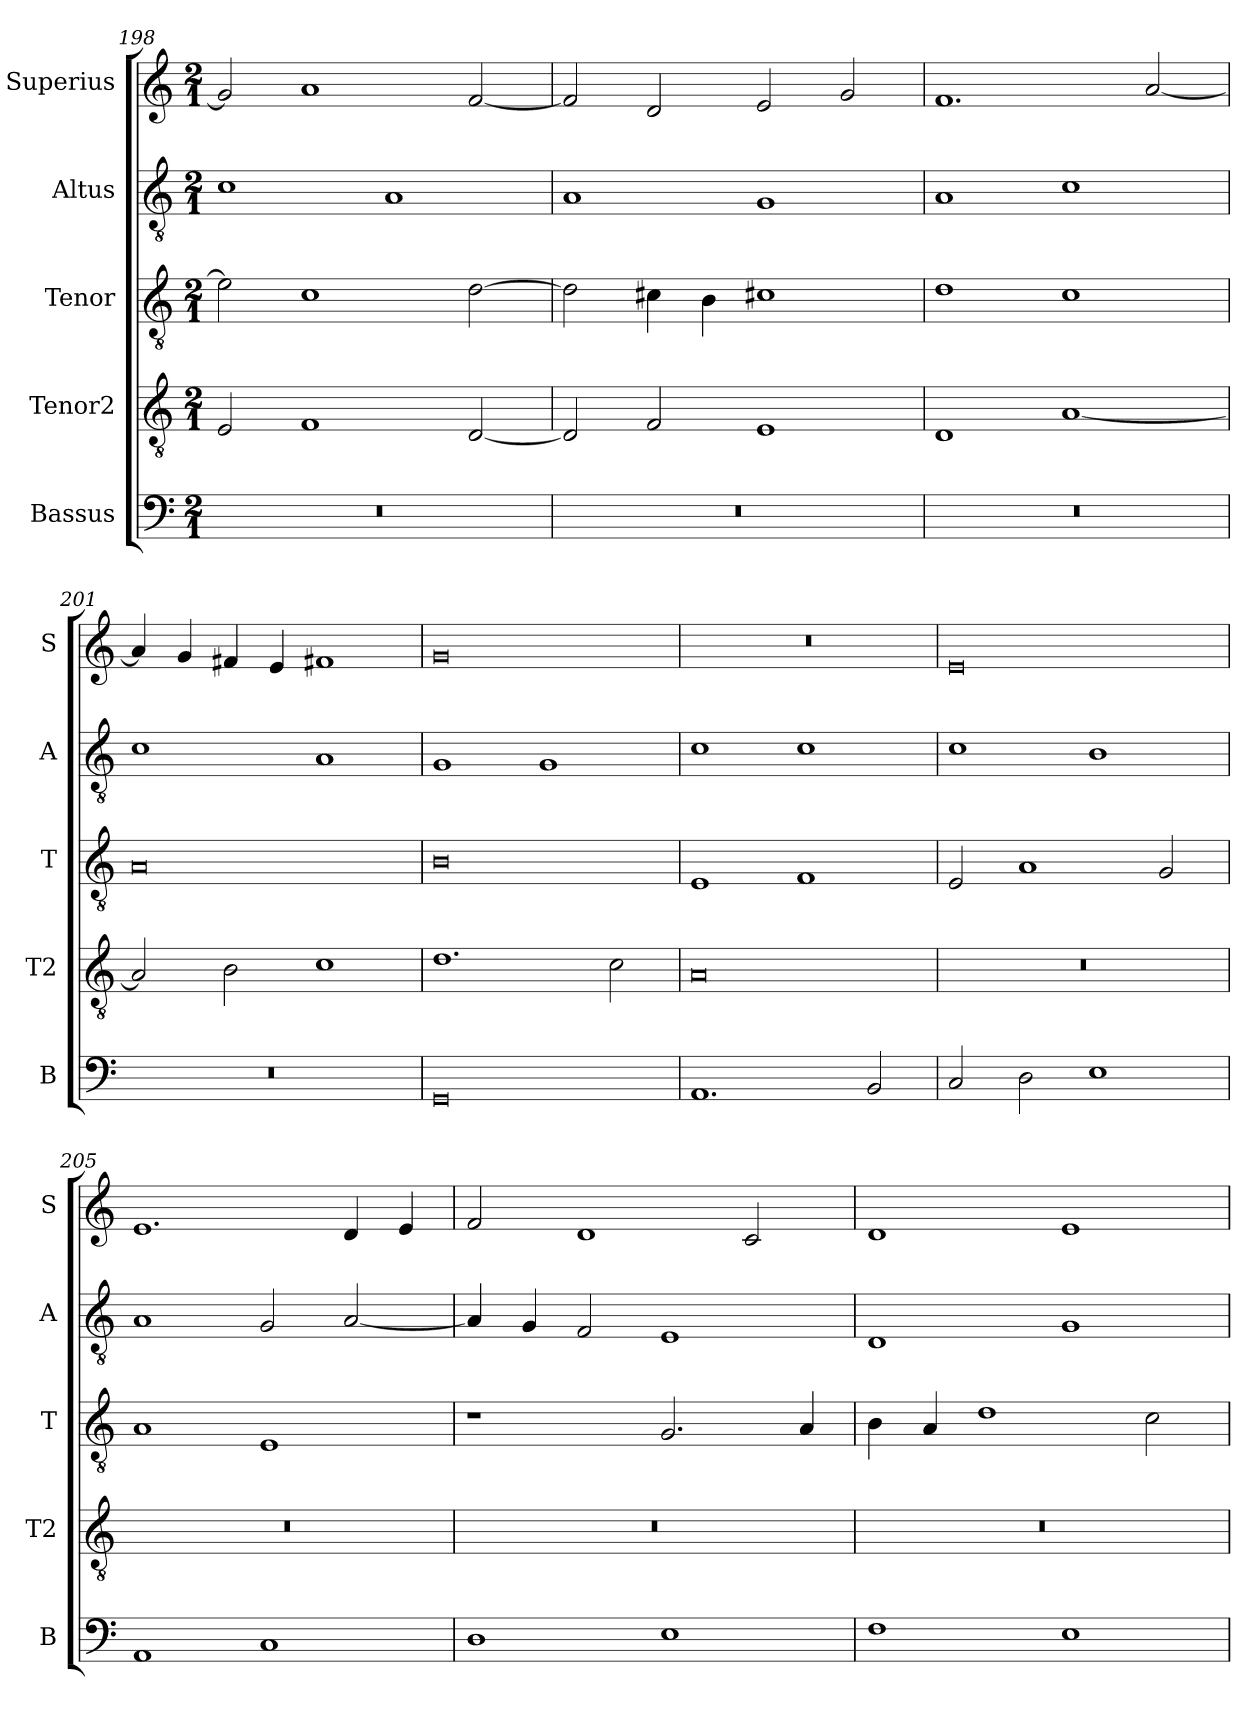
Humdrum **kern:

**kern	**kern	**kern	**kern	**kern
*part5	*part4	*part3	*part2	*part1
*staff5	*staff4	*staff3	*staff2	*staff1
*I"Bassus	*I"Tenor2	*I"Tenor	*I"Altus	*I"Superius
*I'B	*I'T2	*I'T	*I'A	*I'S
*clefF4	*clefGv2	*clefGv2	*clefGv2	*clefG2
*k[]	*k[]	*k[]	*k[]	*k[]
*M2/1	*M2/1	*M2/1	*M2/1	*M2/1
=198	=198	=198	=198	=198
0r	2E/	2e\]	1c	2g/]
.	1F	1c	.	1a
.	.	.	1A	.
.	[2D/	[2d\	.	[2f/
=199	=199	=199	=199	=199
0r	2D/]	2d\]	1A	2f/]
.	2F/	4c#X\	.	2d/
.	.	4B\	.	.
.	1E	1c#X	1G	2e/
.	.	.	.	2g/
=200	=200	=200	=200	=200
0r	1D	1d	1A	1.f
.	[1A	1c	1c	.
.	.	.	.	[2a/
=201	=201	=201	=201	=201
0r	2A/]	0A	1c	4a/]
.	.	.	.	4g/
.	2B\	.	.	4f#X/
.	.	.	.	4e/
.	1c	.	1A	1f#X
=202	=202	=202	=202	=202
0GG	1.d	0B	1G	0g
.	.	.	1G	.
.	2c\	.	.	.
=203	=203	=203	=203	=203
1.AA	0A	1E	1c	0r
.	.	1F	1c	.
2BB/	.	.	.	.
=204	=204	=204	=204	=204
2C/	0r	2E/	1c	0e
2D\	.	1A	.	.
1E	.	.	1B	.
.	.	2G/	.	.
=205	=205	=205	=205	=205
1AA	0r	1A	1A	1.e
1C	.	1E	2G/	.
.	.	.	[2A/	4d/
.	.	.	.	4e/
=206	=206	=206	=206	=206
1D	0r	1r	4A/]	2f/
.	.	.	4G/	.
.	.	.	2F/	1d
1E	.	2.G/	1E	.
.	.	.	.	2c/
.	.	4A/	.	.
=207	=207	=207	=207	=207
1F	0r	4B\	1D	1d
.	.	4A/	.	.
.	.	1d	.	.
1E	.	.	1G	1e
.	.	2c\	.	.
=	=	=	=	=
*-	*-	*-	*-	*-
